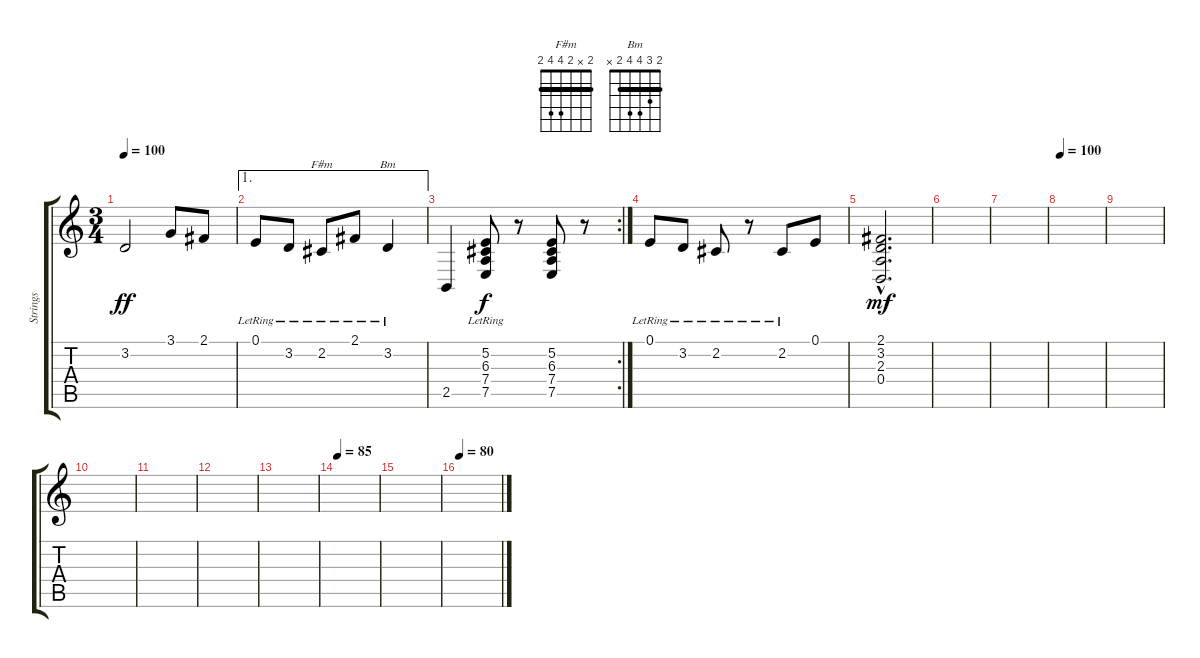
\track ("Strings" "Strings") {instrument stringensemble1}
\staff {score tabs}
\tuning (E4 B3 G3 D3 A2 E2) {hide}
\chord ("F#m" 2 x 2 4 4 2) {barre 2}
\chord ("Bm" 2 3 4 4 2 x) {barre 2}
\ts (3 4)
\tempo 100
\clef g2
\ks c
3.2.2{dy ff} 3.1.8 2.1.8 |
\ae 1
0.1{lr}.8 3.2{lr}.8 2.2{lr}.8{ch "F#m"} 2.1{lr}.8 3.2{lr}.4{ch "Bm"} |
\rc 2
2.5.4 (5.2 6.3 7.4 7.5{lr}).8{dy f} r.8 (5.2 6.3 7.4 7.5).8 r.8 |
0.1{lr}.8 3.2{lr}.8 2.2{lr}.8 r.8 2.2{lr}.8 0.1.8 |
(2.1{hac} 3.2{hac} 2.3{hac} 0.4{hac}).2{d dy mf} |
|
|
\tempo 100
|
|
|
|
|
|
\tempo 85
|
|
\tempo 80
